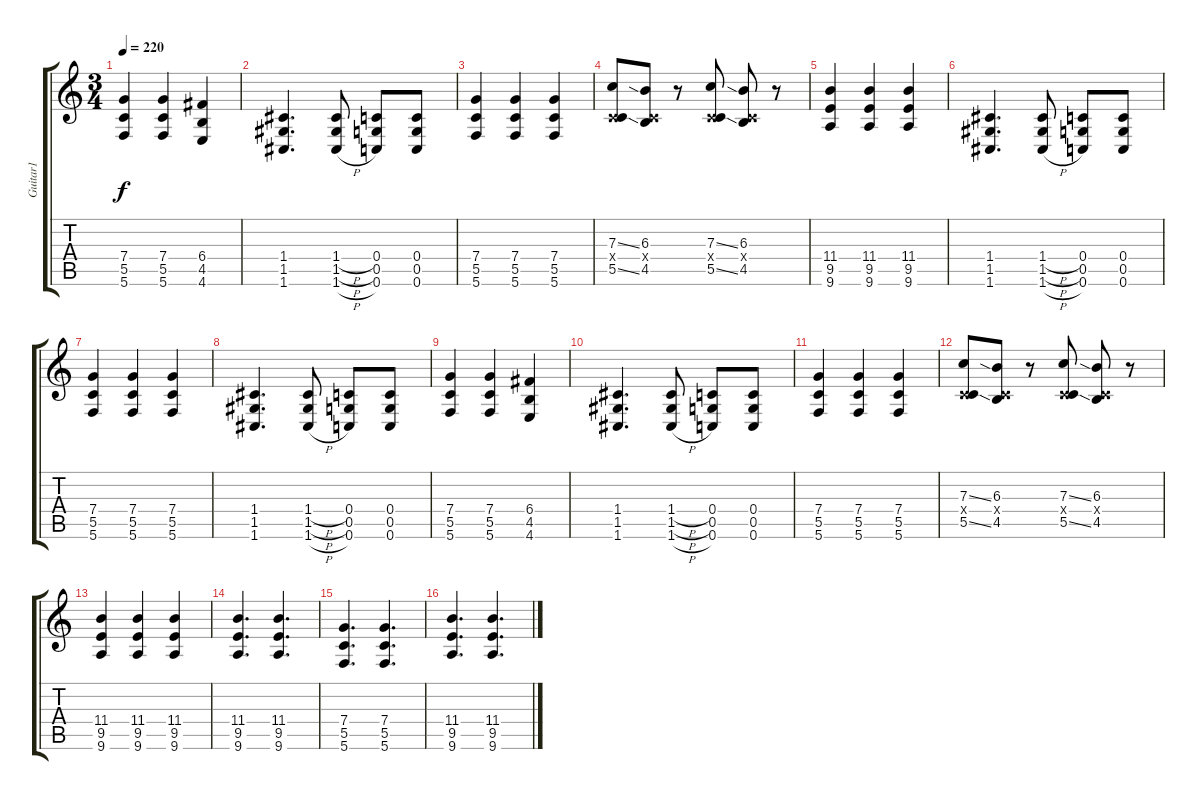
\track ("Guitar1" "Guitar1") {instrument distortionguitar}
\staff {score tabs}
\tuning (D4 A3 F3 C3 G2 C2) {hide}
\ts (3 4)
\tempo 220
\clef g2
\ks c
(7.4 5.5 5.6).4{dy f} (7.4 5.5 5.6).4 (6.4 4.5 4.6).4 |
(1.4 1.5 1.6).4{d} (1.4{h} 1.5{h} 1.6{h}).8 (0.4 0.5 0.6).8 (0.4 0.5 0.6).8 |
(7.4 5.5 5.6).4 (7.4 5.5 5.6).4 (7.4 5.5 5.6).4 |
(7.3{ss} 0.4{x} 5.5{ss}).8 (6.3 0.4{x} 4.5).8 r.8 (7.3{ss} 0.4{x} 5.5{ss}).8 (6.3 0.4{x} 4.5).8 r.8 |
(11.4 9.5 9.6).4 (11.4 9.5 9.6).4 (11.4 9.5 9.6).4 |
(1.4 1.5 1.6).4{d} (1.4{h} 1.5{h} 1.6{h}).8 (0.4 0.5 0.6).8 (0.4 0.5 0.6).8 |
(7.4 5.5 5.6).4 (7.4 5.5 5.6).4 (7.4 5.5 5.6).4 |
(1.4 1.5 1.6).4{d} (1.4{h} 1.5{h} 1.6{h}).8 (0.4 0.5 0.6).8 (0.4 0.5 0.6).8 |
(7.4 5.5 5.6).4 (7.4 5.5 5.6).4 (6.4 4.5 4.6).4 |
(1.4 1.5 1.6).4{d} (1.4{h} 1.5{h} 1.6{h}).8 (0.4 0.5 0.6).8 (0.4 0.5 0.6).8 |
(7.4 5.5 5.6).4 (7.4 5.5 5.6).4 (7.4 5.5 5.6).4 |
(7.3{ss} 0.4{x} 5.5{ss}).8 (6.3 0.4{x} 4.5).8 r.8 (7.3{ss} 0.4{x} 5.5{ss}).8 (6.3 0.4{x} 4.5).8 r.8 |
(11.4 9.5 9.6).4 (11.4 9.5 9.6).4 (11.4 9.5 9.6).4 |
(11.4 9.5 9.6).4{d} (11.4 9.5 9.6).4{d} |
(7.4 5.5 5.6).4{d} (7.4 5.5 5.6).4{d} |
(11.4 9.5 9.6).4{d} (11.4 9.5 9.6).4{d}
